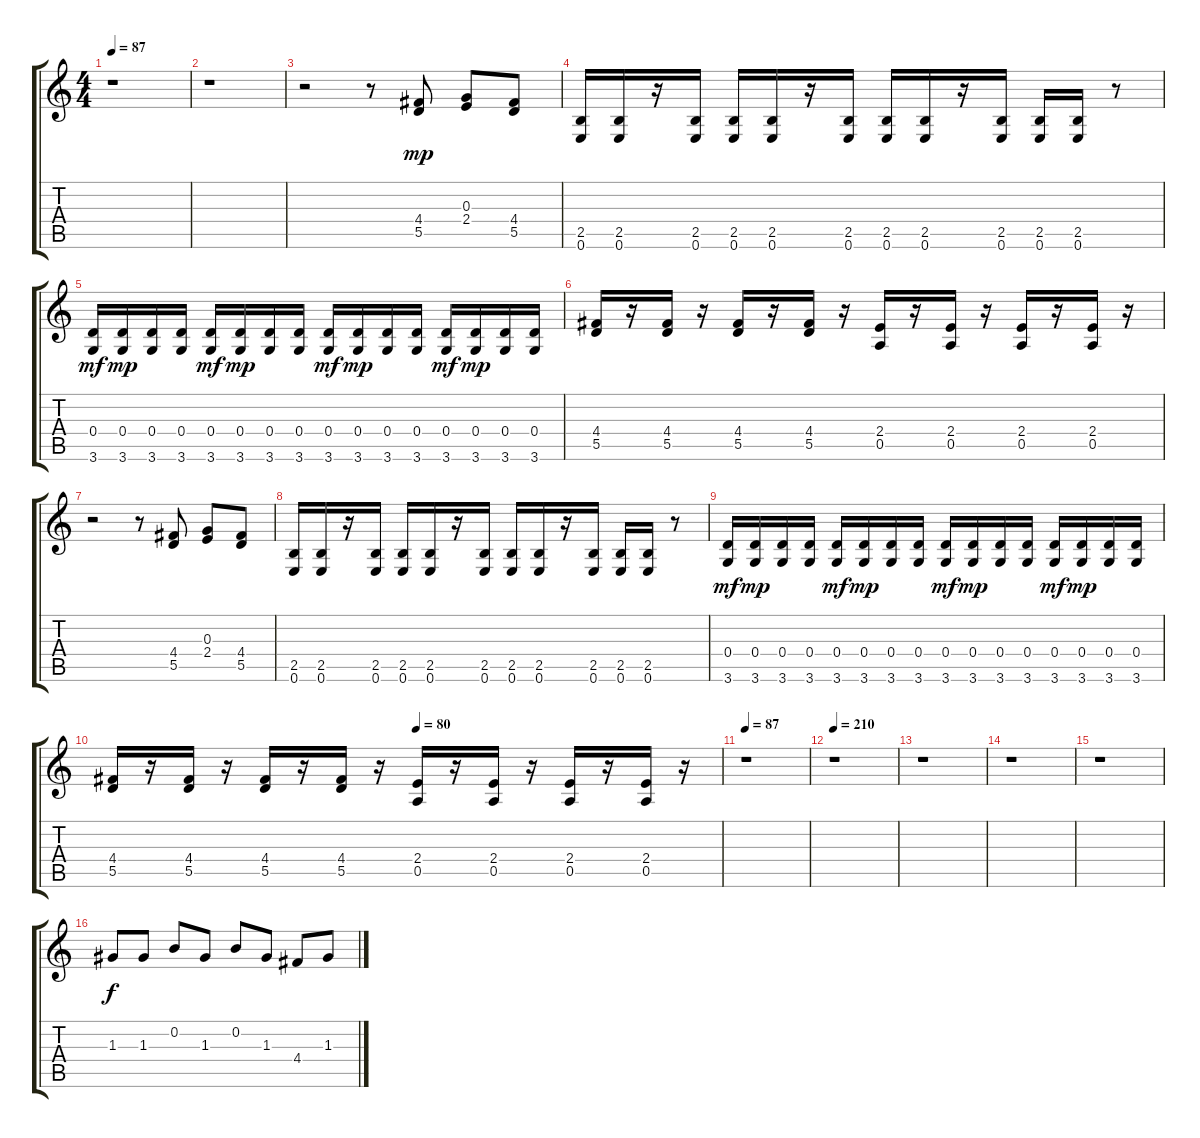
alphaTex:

\track "" {instrument overdrivenguitar}
\staff {score tabs}
\tuning (E4 B3 G3 D3 A2 E2) {hide}
\ts (4 4)
\tempo 87
\clef g2
\ks c
r.1{dy f} |
r.1 |
r.2 r.8 (4.4 5.5).8{dy mp} (0.3 2.4).8 (4.4 5.5).8 |
(2.5 0.6).16 (2.5 0.6).16 r.16 (2.5 0.6).16 (2.5 0.6).16 (2.5 0.6).16 r.16 (2.5 0.6).16 (2.5 0.6).16 (2.5 0.6).16 r.16 (2.5 0.6).16 (2.5 0.6).16 (2.5 0.6).16 r.8 |
(0.4 3.6).16{dy mf} (0.4 3.6).16{dy mp} (0.4 3.6).16 (0.4 3.6).16 (0.4 3.6).16{dy mf} (0.4 3.6).16{dy mp} (0.4 3.6).16 (0.4 3.6).16 (0.4 3.6).16{dy mf} (0.4 3.6).16{dy mp} (0.4 3.6).16 (0.4 3.6).16 (0.4 3.6).16{dy mf} (0.4 3.6).16{dy mp} (0.4 3.6).16 (0.4 3.6).16 |
(4.4 5.5).16 r.16 (4.4 5.5).16 r.16 (4.4 5.5).16 r.16 (4.4 5.5).16 r.16 (2.4 0.5).16 r.16 (2.4 0.5).16 r.16 (2.4 0.5).16 r.16 (2.4 0.5).16 r.16 |
r.2 r.8 (4.4 5.5).8 (0.3 2.4).8 (4.4 5.5).8 |
(2.5 0.6).16 (2.5 0.6).16 r.16 (2.5 0.6).16 (2.5 0.6).16 (2.5 0.6).16 r.16 (2.5 0.6).16 (2.5 0.6).16 (2.5 0.6).16 r.16 (2.5 0.6).16 (2.5 0.6).16 (2.5 0.6).16 r.8 |
(0.4 3.6).16{dy mf} (0.4 3.6).16{dy mp} (0.4 3.6).16 (0.4 3.6).16 (0.4 3.6).16{dy mf} (0.4 3.6).16{dy mp} (0.4 3.6).16 (0.4 3.6).16 (0.4 3.6).16{dy mf} (0.4 3.6).16{dy mp} (0.4 3.6).16 (0.4 3.6).16 (0.4 3.6).16{dy mf} (0.4 3.6).16{dy mp} (0.4 3.6).16 (0.4 3.6).16 |
\tempo (80 0.5)
(4.4 5.5).16 r.16 (4.4 5.5).16 r.16 (4.4 5.5).16 r.16 (4.4 5.5).16 r.16 (2.4 0.5).16 r.16 (2.4 0.5).16 r.16 (2.4 0.5).16 r.16 (2.4 0.5).16 r.16 |
\tempo 87
r.1 |
\tempo 210
r.1 |
r.1 |
r.1 |
r.1 |
1.3.8{dy f} 1.3.8 0.2.8 1.3.8 0.2.8 1.3.8 4.4.8 1.3.8
